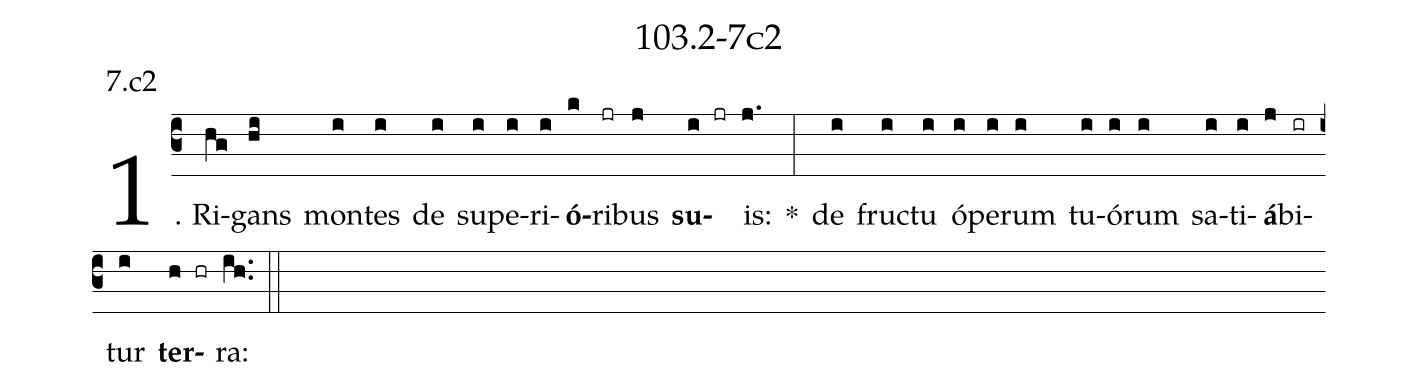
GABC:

name: 103.2-7c2;
annotation: 7.c2;
%%
(c3)1. Ri(hg)gans(hi) mon(i)tes(i) de(i) su(i)pe(i)ri(i)<b>ó</b>(k)ri(jr)bus(j) <b>su</b>(i jr)is:(j.) *(:) de(i) fruc(i)tu(i) ó(i)pe(i)rum(i) tu(i)ó(i)rum(i) sa(i)ti(i)<b>á</b>(j)bi(ir)tur(i) <b>ter</b>(h hr)ra:(ih..) (::)


%E(i) u(i) o(j) u(i) a(h) e.(ih..) (::)
